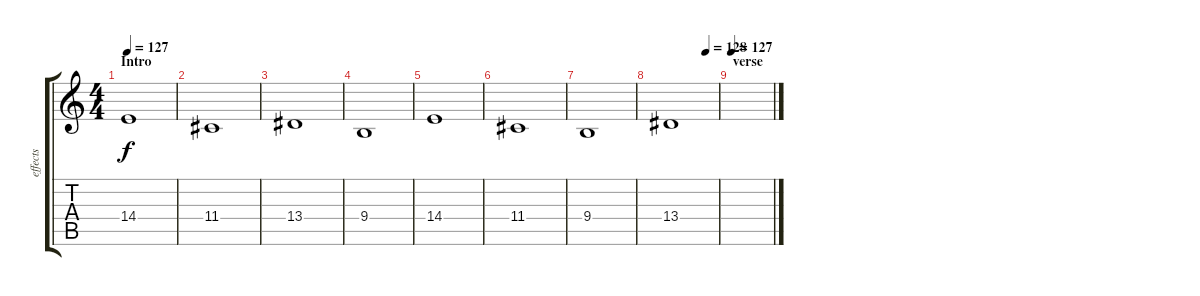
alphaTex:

\track (" effects" " effects") {instrument fx7echoes}
\staff {score tabs}
\tuning (E4 B3 G3 D3 A2 E2) {hide}
\ts (4 4)
\section ("" "Intro")
\tempo 127
\tempo 125
\tempo 127
\clef g2
\ks c
14.4.1{dy f volume 7 instrument fx7echoes} |
11.4.1 |
13.4.1 |
9.4.1 |
14.4.1 |
11.4.1 |
9.4.1 |
\tempo (128 0.75)
13.4.1 |
\section ("" "verse")
\tempo 127
